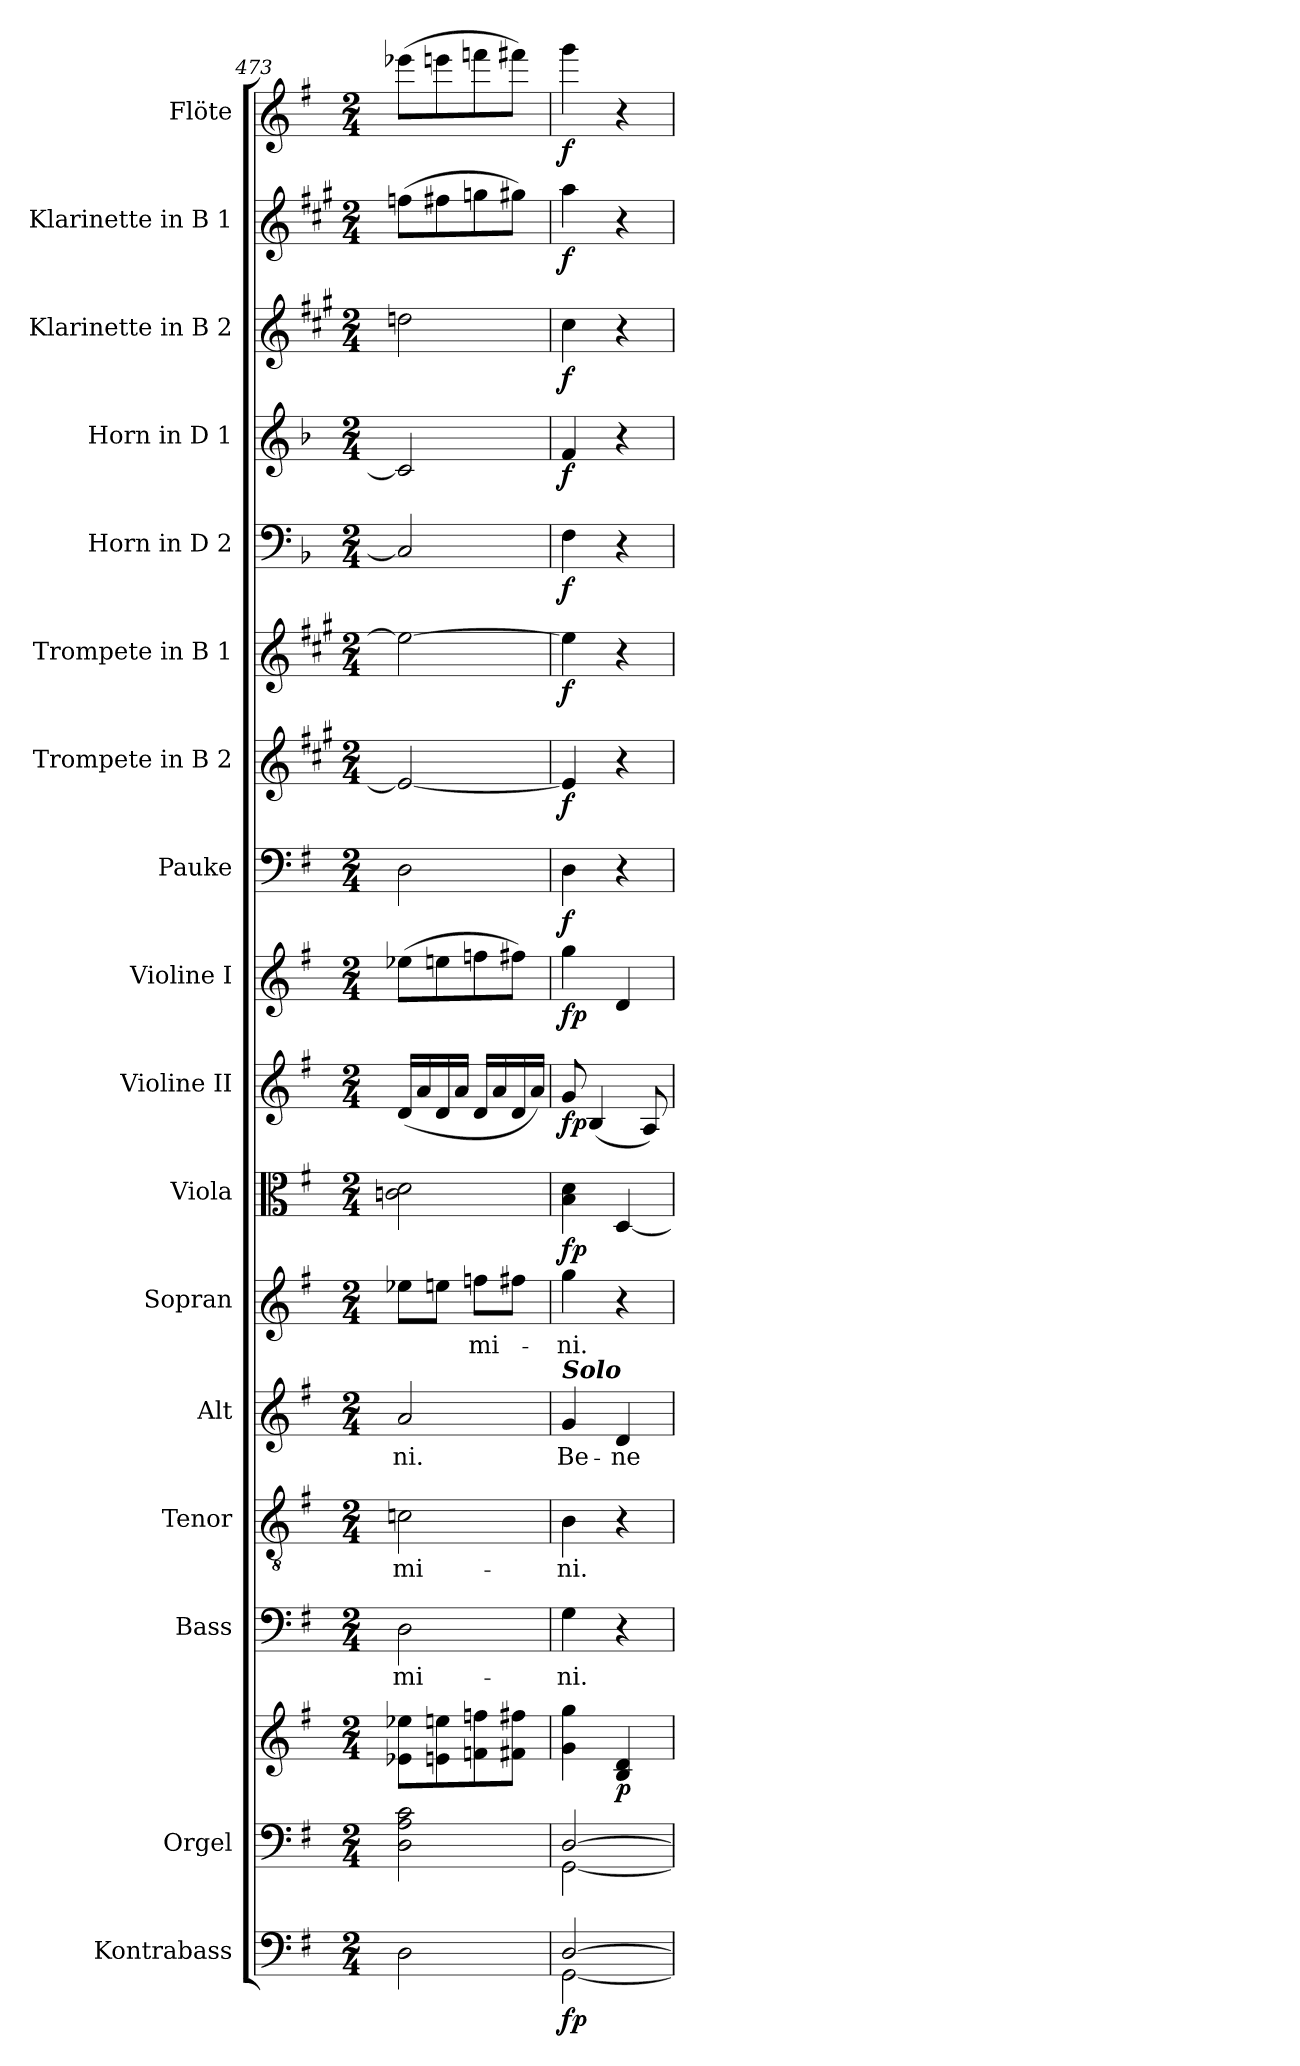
**kern	**dynam	**kern	**kern	**dynam	**kern	**text	**kern	**text	**kern	**text	**kern	**text	**kern	**dynam	**kern	**dynam	**kern	**dynam	**kern	**dynam	**kern	**dynam	**kern	**dynam	**kern	**dynam	**kern	**dynam	**kern	**dynam	**kern	**dynam	**kern	**dynam
*part17	*part17	*part16	*part16	*part16	*part15	*part15	*part14	*part14	*part13	*part13	*part12	*part12	*part11	*part11	*part10	*part10	*part9	*part9	*part8	*part8	*part7	*part7	*part6	*part6	*part5	*part5	*part4	*part4	*part3	*part3	*part2	*part2	*part1	*part1
*staff18	*staff18	*staff17	*staff16	*staff16/17	*staff15	*staff15	*staff14	*staff14	*staff13	*staff13	*staff12	*staff12	*staff11	*staff11	*staff10	*staff10	*staff9	*staff9	*staff8	*staff8	*staff7	*staff7	*staff6	*staff6	*staff5	*staff5	*staff4	*staff4	*staff3	*staff3	*staff2	*staff2	*staff1	*staff1
*I"Kontrabass	*	*I"Orgel	*	*	*I"Bass	*	*I"Tenor	*	*I"Alt	*	*I"Sopran	*	*I"Viola	*	*I"Violine II	*	*I"Violine I	*	*I"Pauke	*	*I"Trompete in B 2	*	*I"Trompete in B 1	*	*I"Horn in D 2	*	*I"Horn in D 1	*	*I"Klarinette in B 2	*	*I"Klarinette in B 1	*	*I"Flöte	*
*I'Kb.	*	*I'Org.	*	*	*I'B	*	*I'T	*	*I'A	*	*I'S	*	*I'Vla.	*	*I'Vl. II	*	*I'Vl. I	*	*I'Pk.	*	*I'Trp. 2	*	*I'Trp. 1	*	*I'Hrn. 2	*	*I'Hrn. 1	*	*I'Kl. 2	*	*I'Kl. 1	*	*I'Fl.	*
*clefF4	*	*clefF4	*clefG2	*	*clefF4	*	*clefGv2	*	*clefG2	*	*clefG2	*	*clefC3	*	*clefG2	*	*clefG2	*	*clefF4	*	*clefG2	*	*clefG2	*	*clefF4	*	*clefG2	*	*clefG2	*	*clefG2	*	*clefG2	*
*ITrd7c12	*	*	*	*	*	*	*	*	*	*	*	*	*	*	*	*	*	*	*	*	*ITrd1c2	*	*ITrd1c2	*	*ITrd-1c-2	*	*ITrd-1c-2	*	*ITrd1c2	*	*ITrd1c2	*	*	*
*k[f#]	*	*k[f#]	*k[f#]	*	*k[f#]	*	*k[f#]	*	*k[f#]	*	*k[f#]	*	*k[f#]	*	*k[f#]	*	*k[f#]	*	*k[f#]	*	*k[f#]	*	*k[f#]	*	*k[f#]	*	*k[f#]	*	*k[f#]	*	*k[f#]	*	*k[f#]	*
*G:	*	*G:	*G:	*	*G:	*	*G:	*	*G:	*	*G:	*	*G:	*	*G:	*	*G:	*	*G:	*	*G:	*	*G:	*	*G:	*	*G:	*	*G:	*	*G:	*	*G:	*
*M2/4	*	*M2/4	*M2/4	*	*M2/4	*	*M2/4	*	*M2/4	*	*M2/4	*	*M2/4	*	*M2/4	*	*M2/4	*	*M2/4	*	*M2/4	*	*M2/4	*	*M2/4	*	*M2/4	*	*M2/4	*	*M2/4	*	*M2/4	*
=473	=473	=473	=473	=473	=473	=473	=473	=473	=473	=473	=473	=473	=473	=473	=473	=473	=473	=473	=473	=473	=473	=473	=473	=473	=473	=473	=473	=473	=473	=473	=473	=473	=473	=473
!	!	!	!	!	!	!LO:LY:b	!	!LO:LY:b	!	!LO:LY:b	!	!	!	!	!	!	!	!	!	!	!	!	!	!	!	!	!	!	!	!	!	!	!	!
2DD\	.	2D\ 2A\ 2c\	8e-X\ 8ee-X\L	.	2D\	-mi-	2cn\	-mi-	2a/	-ni.	8ee-X\L	.	2cn\ 2d\	.	(<16d/LL	.	(>8ee-X\L	.	2D\	.	2d/_	.	2dd\_	.	2D/]	.	2d/]	.	2ccn\	.	(>8ee-X\L	.	(>8eee-X\L	.
.	.	.	.	.	.	.	.	.	.	.	.	.	.	.	16a/	.	.	.	.	.	.	.	.	.	.	.	.	.	.	.	.	.	.	.
.	.	.	8en\ 8een\	.	.	.	.	.	.	.	8een\J	.	.	.	16d/	.	8een\	.	.	.	.	.	.	.	.	.	.	.	.	.	8een\	.	8eeen\	.
.	.	.	.	.	.	.	.	.	.	.	.	.	.	.	16a/JJ	.	.	.	.	.	.	.	.	.	.	.	.	.	.	.	.	.	.	.
!	!	!	!	!	!	!	!	!	!	!	!	!LO:LY:b	!	!	!	!	!	!	!	!	!	!	!	!	!	!	!	!	!	!	!	!	!	!
.	.	.	8fn\ 8ffn\	.	.	.	.	.	.	.	8ffn\L	-mi-	.	.	16d/LL	.	8ffn\	.	.	.	.	.	.	.	.	.	.	.	.	.	8ffn\	.	8fffn\	.
.	.	.	.	.	.	.	.	.	.	.	.	.	.	.	16a/	.	.	.	.	.	.	.	.	.	.	.	.	.	.	.	.	.	.	.
.	.	.	8f#X\ 8ff#X\J	.	.	.	.	.	.	.	8ff#X\J	.	.	.	16d/	.	8ff#X\J)	.	.	.	.	.	.	.	.	.	.	.	.	.	8ff#X\J)	.	8fff#X\J)	.
.	.	.	.	.	.	.	.	.	.	.	.	.	.	.	16a/JJ)	.	.	.	.	.	.	.	.	.	.	.	.	.	.	.	.	.	.	.
!!LO:PB:g=z
=474	=474	=474	=474	=474	=474	=474	=474	=474	=474	=474	=474	=474	=474	=474	=474	=474	=474	=474	=474	=474	=474	=474	=474	=474	=474	=474	=474	=474	=474	=474	=474	=474	=474	=474
*^	*	*^	*	*	*	*	*	*	*	*	*	*	*	*	*	*	*	*	*	*	*	*	*	*	*	*	*	*	*	*	*	*	*	*
!	!	!	!	!	!	!	!	!	!	!	!LO:TX:a:Bi:t=Solo	!	!	!	!	!	!	!	!	!	!	!	!	!	!	!	!	!	!	!	!	!	!	!	!	!
!	!	!LO:DY:b	!	!	!	!	!	!LO:LY:b	!	!LO:LY:b	!	!LO:LY:b	!	!LO:LY:b	!	!LO:DY:b	!	!LO:DY:b	!	!LO:DY:b	!	!LO:DY:b	!	!LO:DY:b	!	!LO:DY:b	!	!LO:DY:b	!	!LO:DY:b	!	!LO:DY:b	!	!LO:DY:b	!	!LO:DY:b
[>2DD/	[<2GGG\	fp	[>2D/	[<2GG\	4g\ 4gg\	.	4G\	-ni.	4B\	-ni.	4g/	Be-	4gg\	-ni.	4B\ 4d\	fp	8g/	fp	4gg\	fp	4D\	f	4d/]	f	4dd\]	f	4G\	f	4g/	f	4b\	f	4gg\	f	4ggg\	f
.	.	.	.	.	.	.	.	.	.	.	.	.	.	.	.	.	(<4B/	.	.	.	.	.	.	.	.	.	.	.	.	.	.	.	.	.	.	.
!	!	!	!	!	!	!LO:DY:b	!	!	!	!	!	!LO:LY:b	!	!	!	!	!	!	!	!	!	!	!	!	!	!	!	!	!	!	!	!	!	!	!	!
.	.	.	.	.	4B/ 4d/	p	4r	.	4r	.	4d/	-ne-	4r	.	[4D/	.	.	.	4d/	.	4r	.	4r	.	4r	.	4r	.	4r	.	4r	.	4r	.	4r	.
.	.	.	.	.	.	.	.	.	.	.	.	.	.	.	.	.	8A/)	.	.	.	.	.	.	.	.	.	.	.	.	.	.	.	.	.	.	.
*v	*v	*	*	*	*	*	*	*	*	*	*	*	*	*	*	*	*	*	*	*	*	*	*	*	*	*	*	*	*	*	*	*	*	*	*	*
*	*	*v	*v	*	*	*	*	*	*	*	*	*	*	*	*	*	*	*	*	*	*	*	*	*	*	*	*	*	*	*	*	*	*	*	*
=	=	=	=	=	=	=	=	=	=	=	=	=	=	=	=	=	=	=	=	=	=	=	=	=	=	=	=	=	=	=	=	=	=	=
*-	*-	*-	*-	*-	*-	*-	*-	*-	*-	*-	*-	*-	*-	*-	*-	*-	*-	*-	*-	*-	*-	*-	*-	*-	*-	*-	*-	*-	*-	*-	*-	*-	*-	*-
